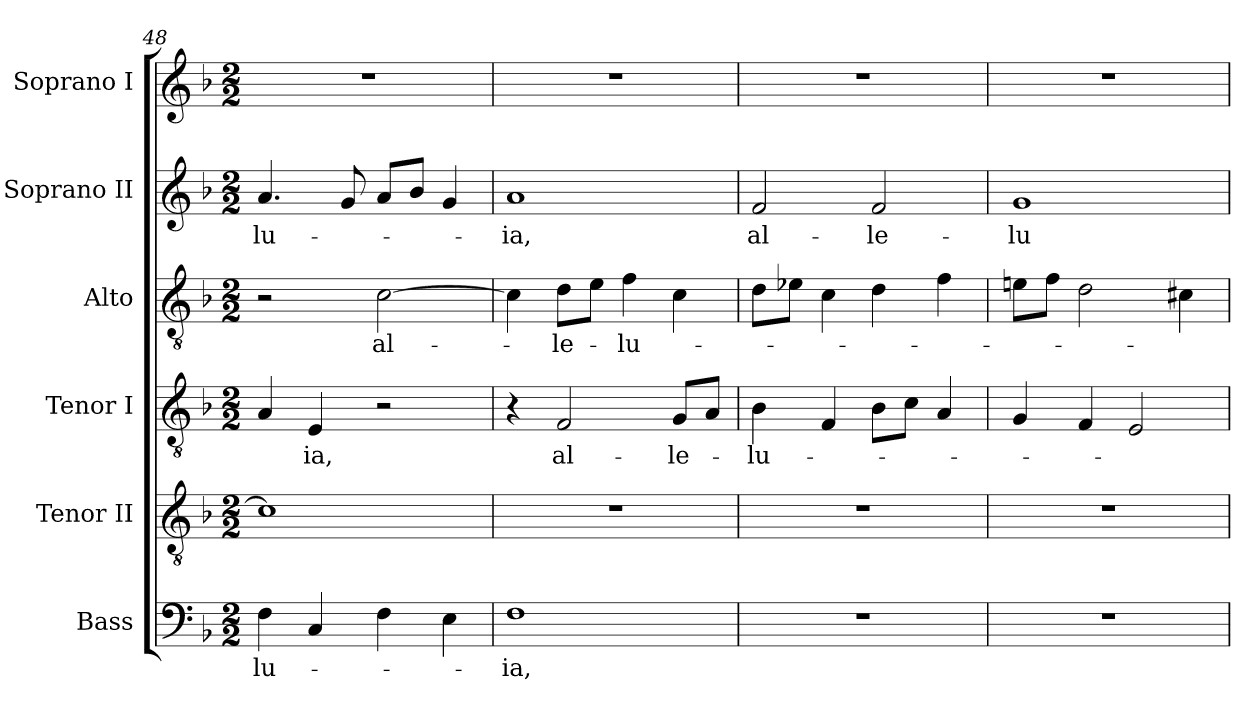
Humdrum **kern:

**kern	**text	**kern	**kern	**text	**kern	**text	**kern	**text	**kern
*part6	*part6	*part5	*part4	*part4	*part3	*part3	*part2	*part2	*part1
*staff6	*staff6	*staff5	*staff4	*staff4	*staff3	*staff3	*staff2	*staff2	*staff1
*I"Bass	*	*I"Tenor II	*I"Tenor I	*	*I"Alto	*	*I"Soprano II	*	*I"Soprano I
*I'B.	*	*I'T.	*I'T.	*	*I'A.	*	*I'S.	*	*I'S.
*clefF4	*	*clefGv2	*clefGv2	*	*clefGv2	*	*clefG2	*	*clefG2
*	*	*ITrd7c12	*ITrd7c12	*	*	*	*	*	*
*k[b-]	*	*k[b-]	*k[b-]	*	*k[b-]	*	*k[b-]	*	*k[b-]
*F:	*	*F:	*F:	*	*F:	*	*F:	*	*F:
*M2/2	*	*M2/2	*M2/2	*	*M2/2	*	*M2/2	*	*M2/2
=48	=48	=48	=48	=48	=48	=48	=48	=48	=48
!	!LO:LY:b:color=#000000	!	!	!	!	!	!	!	!
!	!	!	!	!	!	!	!	!LO:LY:b:color=#000000	!
4Fi\	-lu-	1Ci]	4AAi/	.	2r	.	4.ai/	-lu-	1r
!	!	!	!	!LO:LY:b:color=#000000	!	!	!	!	!
4Ci/	.	.	4EEi/	-ia,	.	.	.	.	.
.	.	.	.	.	.	.	8gi/	.	.
!	!	!	!	!	!	!LO:LY:b:color=#000000	!	!	!
4Fi\	.	.	2r	.	[>2ci\	al-	8ai/L	.	.
.	.	.	.	.	.	.	8b-i/J	.	.
4Ei\	.	.	.	.	.	.	4gi/	.	.
=49	=49	=49	=49	=49	=49	=49	=49	=49	=49
!	!LO:LY:b:color=#000000	!	!	!	!	!	!	!	!
!	!	!	!	!	!	!	!	!LO:LY:b:color=#000000	!
1Fi	-ia,	1r	4r	.	4ci\]	.	1ai	-ia,	1r
!	!	!	!	!LO:LY:b:color=#000000	!	!	!	!	!
!	!	!	!	!	!	!LO:LY:b:color=#000000	!	!	!
.	.	.	2FFi/	al-	8di\L	-le-	.	.	.
.	.	.	.	.	8ei\J	.	.	.	.
!	!	!	!	!	!	!LO:LY:b:color=#000000	!	!	!
.	.	.	.	.	4fi\	-lu-	.	.	.
!	!	!	!	!LO:LY:b:color=#000000	!	!	!	!	!
.	.	.	8GGi/L	-le-	4ci\	.	.	.	.
.	.	.	8AAi/J	.	.	.	.	.	.
=50	=50	=50	=50	=50	=50	=50	=50	=50	=50
!	!	!	!	!LO:LY:b:color=#000000	!	!	!	!	!
!	!	!	!	!	!	!	!	!LO:LY:b:color=#000000	!
1r	.	1r	4BB-i\	-lu-	8di\L	.	2fi/	al-	1r
.	.	.	.	.	8e-Xi\J	.	.	.	.
.	.	.	4FFi/	.	4ci\	.	.	.	.
!	!	!	!	!	!	!	!	!LO:LY:b:color=#000000	!
.	.	.	8BB-i\L	.	4di\	.	2fi/	-le-	.
.	.	.	8Ci\J	.	.	.	.	.	.
.	.	.	4AAi/	.	4fi\	.	.	.	.
=51	=51	=51	=51	=51	=51	=51	=51	=51	=51
!	!	!	!	!	!	!	!	!LO:LY:b:color=#000000	!
1r	.	1r	4GGi/	.	8eni\L	.	1gi	-lu-	1r
.	.	.	.	.	8fi\J	.	.	.	.
.	.	.	4FFi/	.	2di\	.	.	.	.
.	.	.	2EEi/	.	.	.	.	.	.
.	.	.	.	.	4c#Xi\	.	.	.	.
=	=	=	=	=	=	=	=	=	=
*-	*-	*-	*-	*-	*-	*-	*-	*-	*-
